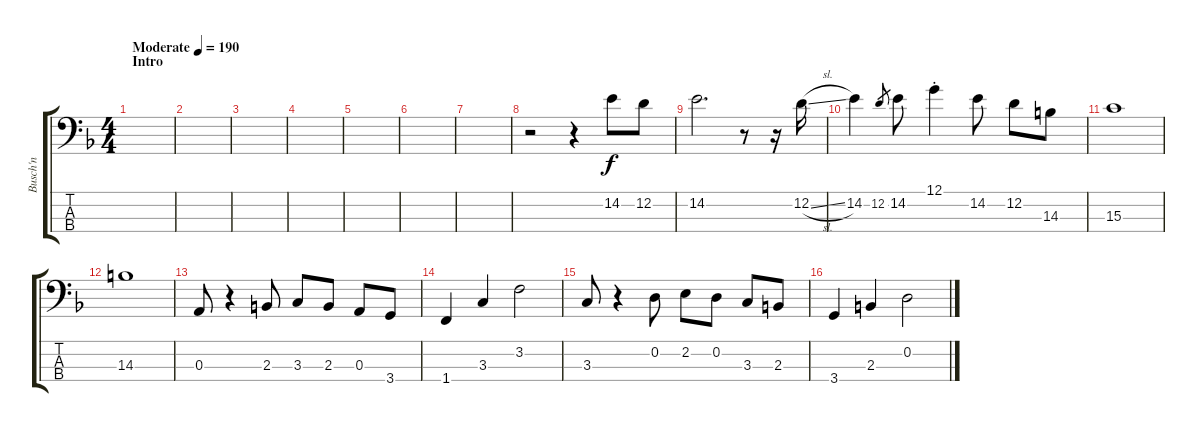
\track ("Busch'n" "Busch'n") {instrument electricbasspick}
\staff {score tabs}
\tuning (G2 D2 A1 E1) {hide}
\ts (4 4)
\section ("" "Intro")
\tempo (190 "Moderate")
\clef f4
\ks f
|
|
|
|
|
|
|
r.2 r.4 14.2.8 12.2.8 |
14.2.2{d} r.8 r.16 12.2{sl}.16 |
14.2.4 12.2.8{gr} 14.2.8 12.1{st}.4 14.2.8 12.2.8 14.3.8 |
15.3.1 |
14.3.1 |
0.3.8 r.4 2.3.8 3.3.8 2.3.8 0.3.8 3.4.8 |
1.4.4 3.3.4 3.2.2 |
3.3.8 r.4 0.2.8 2.2.8 0.2.8 3.3.8 2.3.8 |
3.4.4 2.3.4 0.2.2
